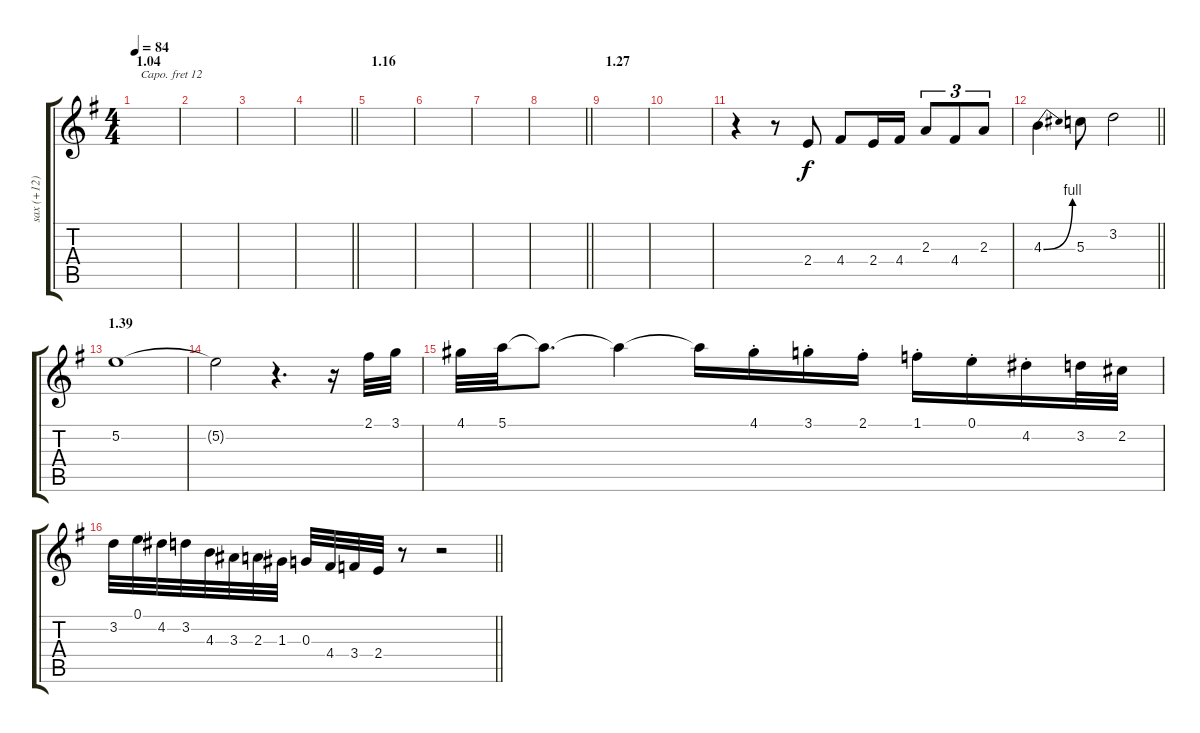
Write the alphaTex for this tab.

\track ("sax (+12)" "sax (+12)") {instrument oboe}
\staff {score tabs}
\capo 12
\tuning (E4 B3 G3 D3 A2 E2) {hide}
\ts (4 4)
\section ("" "1.04")
\tempo 84
\clef g2
\ks g
|
|
|
\barLineRight lightlight
|
\section ("" "1.16")
|
|
|
\barLineRight lightlight
|
\section ("" "1.27")
|
|
r.4 r.8 2.4.8 4.4.8 2.4.16 4.4.16 2.3.8{tu (3 2)} 4.4.8{tu (3 2)} 2.3.8{tu (3 2)} |
\barLineRight lightlight
4.3{be (bend 0 0 60 4)}.4{d} 5.3.8 3.2.2 |
\section ("" "1.39")
5.2.1 |
5.2{t}.2 r.4{d} r.16 2.1.32 3.1.32 |
4.1.32 5.1.32 5.1{t}.8{d} 5.1{t}.4 5.1{t}.16 4.1{st}.16 3.1{st}.16 2.1{st}.16 1.1{st}.16 0.1{st}.16 4.2{st}.16 3.2.32 2.2.32 |
\barLineRight lightlight
3.2.32 0.1.32 4.2.32 3.2.32 4.3.32 3.3.32 2.3.32 1.3.32 0.3.32 4.4.32 3.4.32 2.4.32 r.8 r.2
